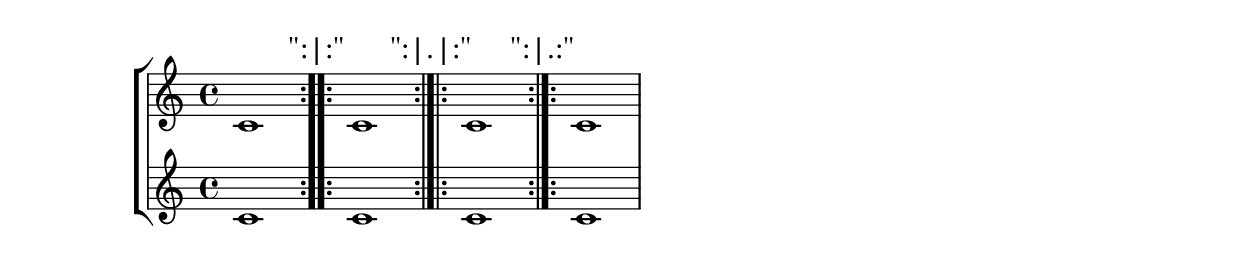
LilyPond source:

\version "2.17.5"

\header {
  texidoc = "Three types of double repeat bar line are supported."
}
\new StaffGroup <<
  \new Staff \relative c' {
    c1
    \mark "\":|:\""
    \bar ":..:"
    c1
    \mark "\":|.|:\""
    \bar ":|.|:"
    c1
    \mark "\":|.:\""
    \bar ":|.:"
    c1
  }
  \new Staff \relative c' {
    \repeat unfold 4 { c1 }
  }
>>
